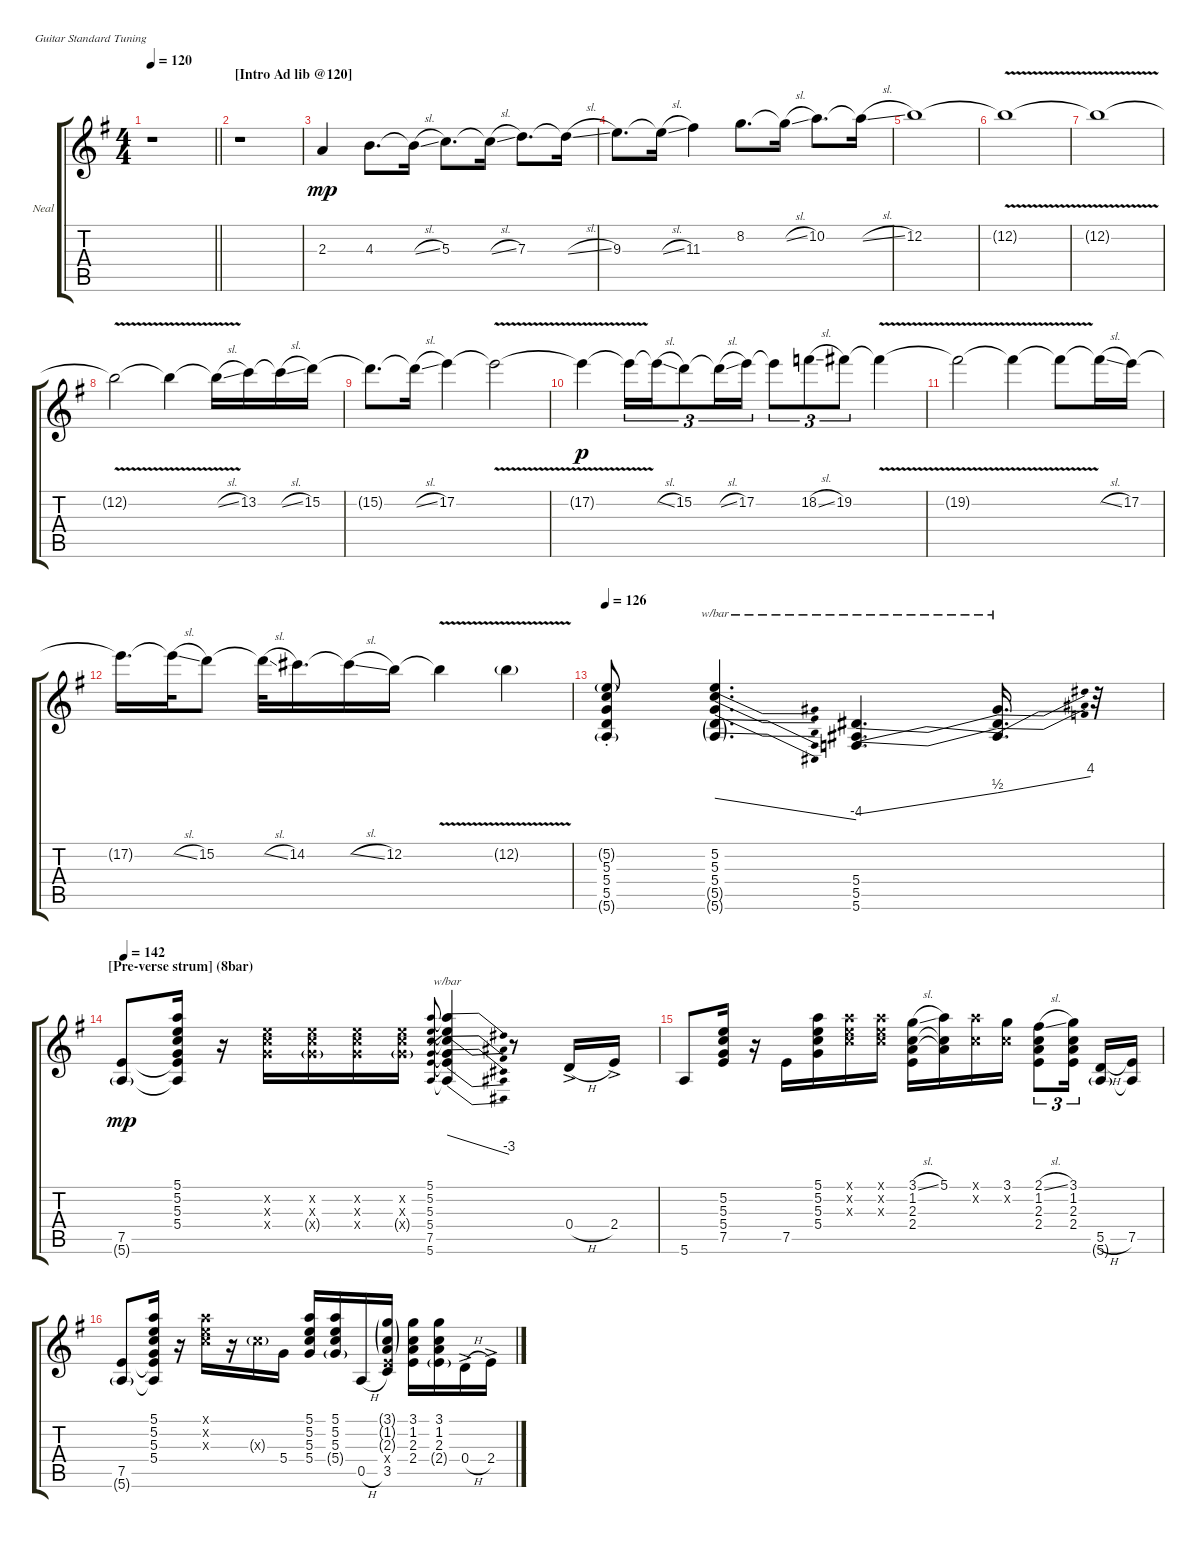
\bracketExtendMode groupsimilarinstruments
\firstSystemTrackNameOrientation horizontal
\otherSystemsTrackNameOrientation horizontal
\track ("Guitar - Neal Schon" "Neal") {instrument electricguitarclean}
\staff {score tabs}
\tuning (E4 B3 G3 D3 A2 E2)
\ts (4 4)
\tempo 120
\clef g2
\barLineRight lightlight
\ks eminor
r.1{dy mp instrument electricguitarclean} |
\section ("" "[Intro Ad lib @120]")
r.1 |
2.3.4 4.3.8{d} 4.3{sl t}.16 5.3.8{d} 5.3{sl t}.16 7.3.8{d} 7.3{sl t}.16 |
9.3.8{d} 9.3{sl t}.16 11.3.4 8.2.8{d} 8.2{sl t}.16 10.2.8{d} 10.2{sl t}.16 |
12.2.1 |
12.2{v t}.1 |
12.2{v t}.1 |
12.2{v t}.2 12.2{v t}.4 12.2{sl t}.16 13.2.16 13.2{sl t}.16 15.2.16 |
15.2{t}.8{d} 15.2{sl t}.16 17.2.4 17.2{v t}.2 |
17.2{v t}.4{dy p} 17.2{t}.16{tu (3 2)} 17.2{sl t}.16{tu (3 2)} 15.2.8{tu (3 2)} 15.2{sl t}.16{tu (3 2)} 17.2.16{tu (3 2)} 17.2{t}.8{tu (3 2)} 18.2{sl}.8{tu (3 2)} 19.2.8{tu (3 2)} 19.2{v t}.4 |
19.2{v t}.2 19.2{v t}.4 19.2{t}.8 19.2{sl t}.16 17.2.16 |
17.2{t}.16{d} 17.2{sl t}.32 15.2.8 15.2{sl t}.32 14.2.16{d} 14.2{sl t}.16 12.2.16 12.2{v t}.4 12.2{v g}.4 |
\tempo 126
(5.6{g} 5.5{st} 5.4 5.3{st} 5.2{g}).8 (5.6{g} 5.5{g} 5.4 5.3 5.2).4{d tbe (dive default 37.8 0 60 -16)} (5.6 5.5 5.4).4{d tbe (dive default 0 -8 60 2)} (5.6{t} 5.5{t} 5.4{t}).16{d tbe (dive default 0.6 2 50.4 16)} r.32 |
\section ("" "[Pre-verse strum] (8bar)")
\tempo (142 0.00625)
(7.5 5.6{g}).8{dy mp} (5.4 5.3 5.1 5.2 7.5{t} 5.6{t}).16 r.16 (5.4{x} 5.3{x} 5.2{x}).16 (5.4{g x} 5.3{x} 5.2{x}).16 (5.4{x} 5.3{x} 5.2{x}).16 (5.4{g x} 5.3{x} 5.2{x}).16 (5.4 5.3 5.1 5.2 7.5 5.6).8{gr} (5.4{t} 5.3{t} 5.1{t} 5.2{t} 7.5{t} 5.6{t}).4{tbe (dive default 44.4 0 57 -12)} r.8 0.4{h ac}.16 2.4{ac}.16 |
5.6.8 (7.5 5.4 5.3 5.2).16 r.16 7.5.16 (5.4 5.3 5.1 5.2).16 (5.3{x} 5.1{x} 5.2{x}).16 (5.3{x} 5.1{x} 5.2{x}).16 (1.2 3.1{sl} 2.3 2.4).16 (5.1 1.2{t} 2.3{t}).16 (5.1{x} 1.2{x}).16 (1.2{x} 3.1).16 (2.1{sl} 1.2 2.3 2.4).8{tu (3 2)} (3.1 1.2 2.3 2.4).16{tu (3 2)} (5.5{h} 5.6{g}).16 (7.5 5.6{t}).16 |
(7.5 5.6{g}).8 (5.4 5.3 5.1 5.2 7.5{t} 5.6{t}).16 r.16 (5.3{x} 5.2{x} 5.1{x}).16 r.16 5.3{g x}.16 5.4.16 (5.4 5.3 5.1 5.2).16 (5.4{g} 5.3 5.1 5.2).16 0.5{h}.16 (3.5 2.4{x} 2.3{g} 1.2{g} 3.1{g}).16 (3.1 1.2 2.3 2.4).16 (3.1 1.2 2.3 2.4{g}).16 0.4{h ac}.16 2.4{ac}.16
